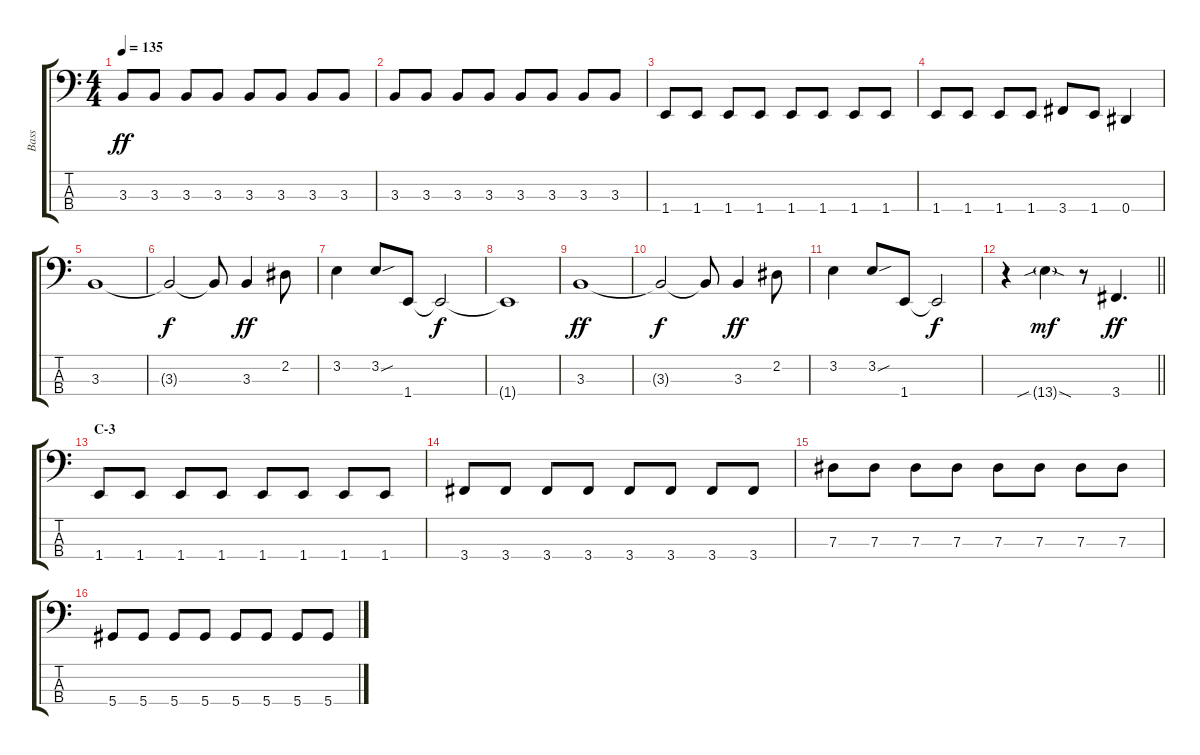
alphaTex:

\track ("Bass" "Bass") {instrument electricbasspick}
\staff {score tabs}
\tuning (Gb2 Db2 Ab1 Eb1) {hide}
\ts (4 4)
\tempo 135
\clef f4
\ks c
3.3.8{dy ff} 3.3.8 3.3.8 3.3.8 3.3.8 3.3.8 3.3.8 3.3.8 |
3.3.8 3.3.8 3.3.8 3.3.8 3.3.8 3.3.8 3.3.8 3.3.8 |
1.4.8 1.4.8 1.4.8 1.4.8 1.4.8 1.4.8 1.4.8 1.4.8 |
1.4.8 1.4.8 1.4.8 1.4.8 3.4.8 1.4.8 0.4.4 |
3.3.1 |
3.3{t}.2{dy f} 3.3{t}.8 3.3.4{dy ff} 2.2.8 |
3.2.4 3.2{sou}.8 1.4.8 1.4{t}.2{dy f} |
1.4{t}.1 |
3.3.1{dy ff} |
3.3{t}.2{dy f} 3.3{t}.8 3.3.4{dy ff} 2.2.8 |
3.2.4 3.2{sou}.8 1.4.8 1.4{t}.2{dy f} |
\barLineRight lightlight
r.4 13.4{sib sod g}.4{dy mf} r.8 3.4.4{d dy ff} |
\section ("" "C-3")
1.4.8 1.4.8 1.4.8 1.4.8 1.4.8 1.4.8 1.4.8 1.4.8 |
3.4.8 3.4.8 3.4.8 3.4.8 3.4.8 3.4.8 3.4.8 3.4.8 |
7.3.8 7.3.8 7.3.8 7.3.8 7.3.8 7.3.8 7.3.8 7.3.8 |
5.4.8 5.4.8 5.4.8 5.4.8 5.4.8 5.4.8 5.4.8 5.4.8
